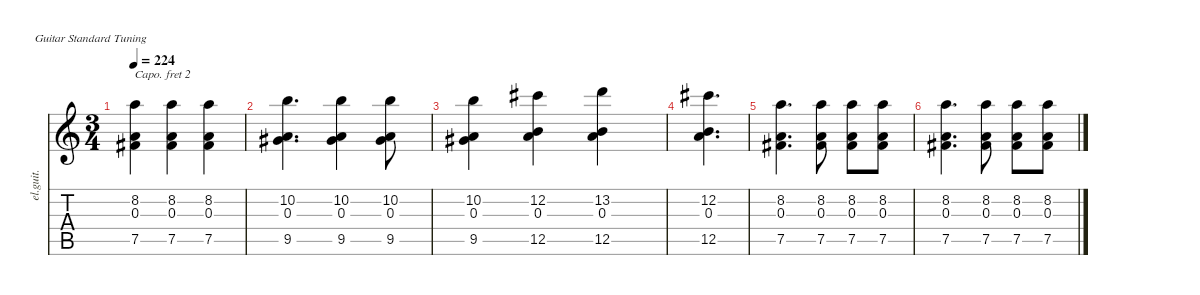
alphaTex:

\defaultSystemsLayout 4
\hideDynamics
\bracketExtendMode nobrackets
\otherSystemsTrackNameOrientation horizontal
\track ("Clean Guitar" "el.guit.") {instrument electricguitarclean}
\staff {score tabs}
\capo 2
\tuning (E4 B3 G3 D3 A2 E2)
\ts (3 4)
\tempo 224
\clef g2
\ks c
(7.5{acc #} 0.3 8.2).4{dy mf beam Down} (7.5{acc #} 0.3 8.2).4{beam Down} (7.5{acc #} 0.3 8.2).4{beam Down} |
(10.2 0.3 9.5{acc #}).4{d beam Down} (10.2 0.3 9.5{acc #}).4{beam Down} (10.2 0.3 9.5{acc #}).8{beam Down} |
(9.5{acc #} 10.2 0.3).4{beam Down} (12.2{acc #} 0.3 12.5).4{beam Down} (13.2 0.3 12.5).4{beam Down} |
(12.2{acc #} 12.5 0.3).4{d beam Down} |
(8.2 0.3 7.5{acc #}).4{d beam Down} (8.2 0.3 7.5{acc #}).8{beam Down} (8.2 0.3 7.5{acc #}).8{beam Down} (8.2 0.3 7.5{acc #}).8{beam Down} |
(8.2 0.3 7.5{acc #}).4{d beam Down} (8.2 0.3 7.5{acc #}).8{beam Down} (8.2 0.3 7.5{acc #}).8{beam Down} (8.2 0.3 7.5{acc #}).8{beam Down}
